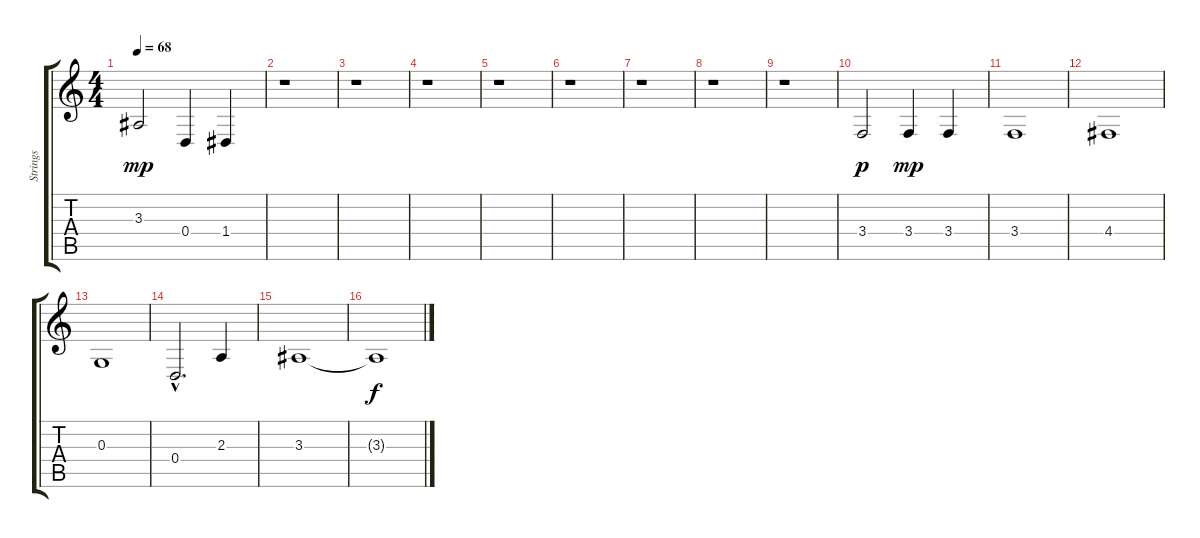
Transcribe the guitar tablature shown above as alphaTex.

\track ("Strings" "Strings") {instrument stringensemble1}
\staff {score tabs}
\tuning (E4 B3 G3 D3 A2 E2) {hide}
\ts (4 4)
\tempo 68
\clef g2
\ks c
3.3.2{dy mp} 0.4.4 1.4.4 |
r.1 |
r.1 |
r.1 |
r.1 |
r.1 |
r.1 |
r.1 |
r.1 |
3.4.2{dy p} 3.4.4{dy mp} 3.4.4 |
3.4.1 |
4.4.1 |
0.3.1 |
0.4{hac}.2{d} 2.3.4 |
3.3.1 |
3.3{t}.1{dy f}
